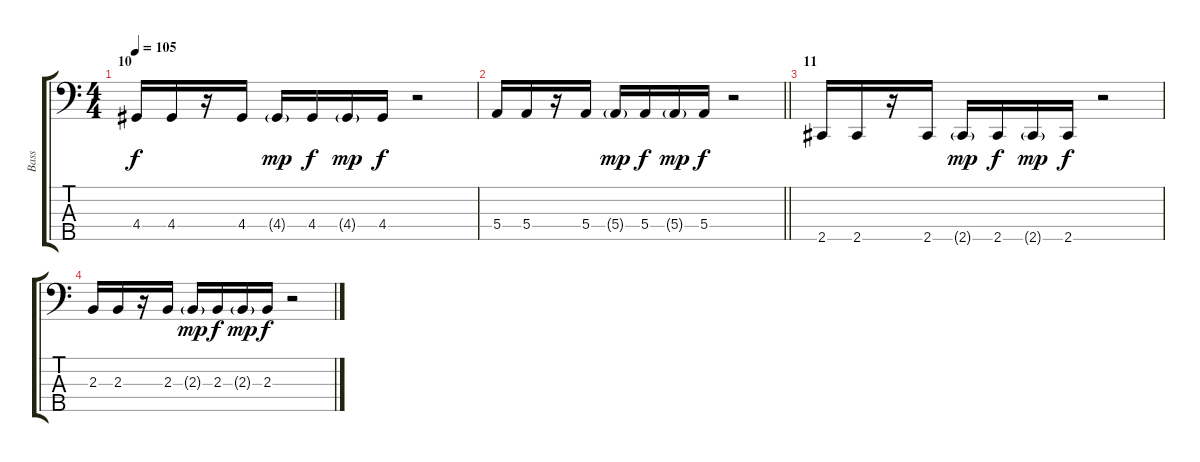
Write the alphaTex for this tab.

\track ("Bass" "Bass") {instrument electricbasspick}
\staff {score tabs}
\tuning (G2 D2 A1 E1 B0) {hide}
\ts (4 4)
\section ("" "10")
\tempo 105
\clef f4
\ks c
4.4.16{dy f} 4.4.16 r.16 4.4.16 4.4{g}.16{dy mp} 4.4.16{dy f} 4.4{g}.16{dy mp} 4.4.16{dy f} r.2 |
\barLineRight lightlight
5.4.16 5.4.16 r.16 5.4.16 5.4{g}.16{dy mp} 5.4.16{dy f} 5.4{g}.16{dy mp} 5.4.16{dy f} r.2 |
\section ("" "11")
2.5.16 2.5.16 r.16 2.5.16 2.5{g}.16{dy mp} 2.5.16{dy f} 2.5{g}.16{dy mp} 2.5.16{dy f} r.2 |
2.3.16 2.3.16 r.16 2.3.16 2.3{g}.16{dy mp} 2.3.16{dy f} 2.3{g}.16{dy mp} 2.3.16{dy f} r.2
